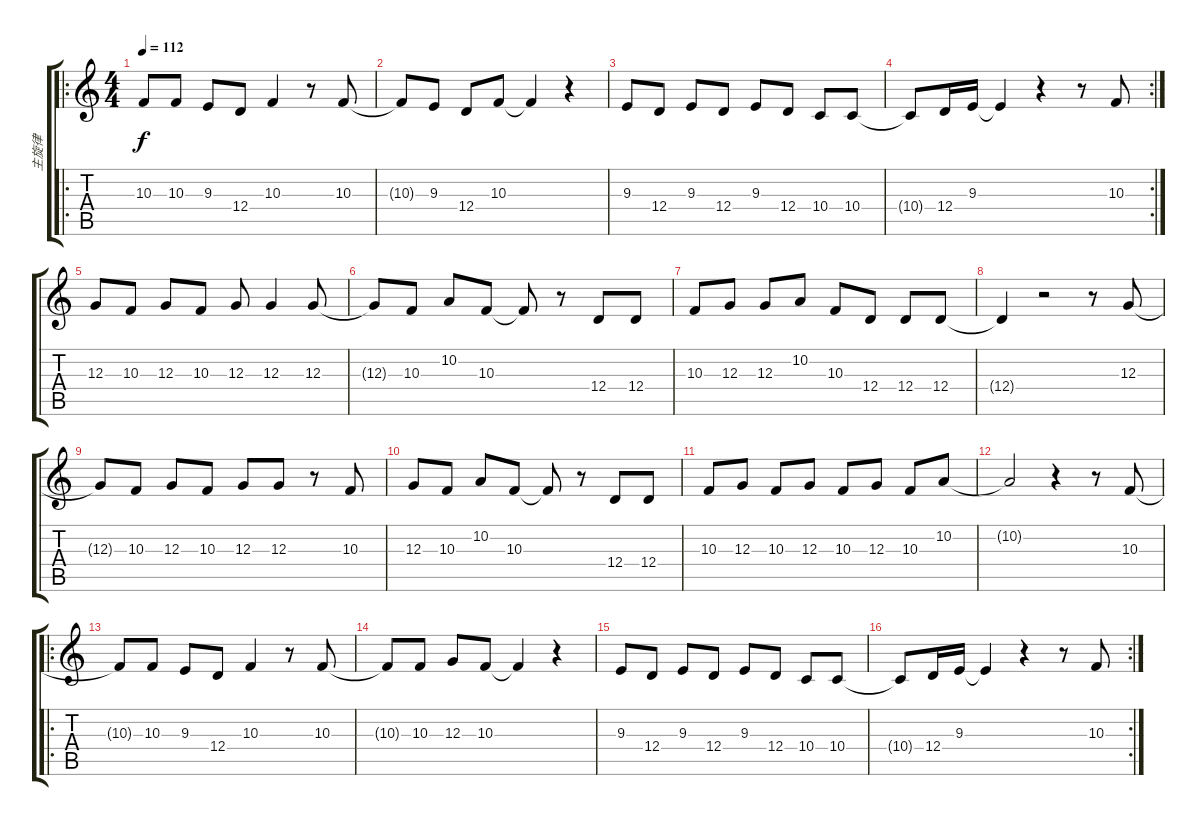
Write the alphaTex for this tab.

\track ("主旋律" "主旋律") {instrument voiceoohs}
\staff {score tabs}
\tuning (E4 B3 G3 D3 A2 E2) {hide}
\ro
\ts (4 4)
\tempo 112
\clef g2
\ks c
10.3{t}.8{dy f} 10.3.8 9.3.8 12.4.8 10.3.4 r.8 10.3.8 |
10.3{t}.8 9.3.8 12.4.8 10.3.8 10.3{t}.4 r.4 |
9.3.8 12.4.8 9.3.8 12.4.8 9.3.8 12.4.8 10.4.8 10.4.8 |
\rc 2
10.4{t}.8 12.4.16 9.3.16 9.3{t}.4 r.4 r.8 10.3.8 |
12.3.8 10.3.8 12.3.8 10.3.8 12.3.8 12.3.4 12.3.8 |
12.3{t}.8 10.3.8 10.2.8 10.3.8 10.3{t}.8 r.8 12.4.8 12.4.8 |
10.3.8 12.3.8 12.3.8 10.2.8 10.3.8 12.4.8 12.4.8 12.4.8 |
12.4{t}.4 r.2 r.8 12.3.8 |
12.3{t}.8 10.3.8 12.3.8 10.3.8 12.3.8 12.3.8 r.8 10.3.8 |
12.3.8 10.3.8 10.2.8 10.3.8 10.3{t}.8 r.8 12.4.8 12.4.8 |
10.3.8 12.3.8 10.3.8 12.3.8 10.3.8 12.3.8 10.3.8 10.2.8 |
10.2{t}.2 r.4 r.8 10.3.8 |
\ro
10.3{t}.8 10.3.8 9.3.8 12.4.8 10.3.4 r.8 10.3.8 |
10.3{t}.8 10.3.8 12.3.8 10.3.8 10.3{t}.4 r.4 |
9.3.8 12.4.8 9.3.8 12.4.8 9.3.8 12.4.8 10.4.8 10.4.8 |
\rc 2
10.4{t}.8 12.4.16 9.3.16 9.3{t}.4 r.4 r.8 10.3.8
